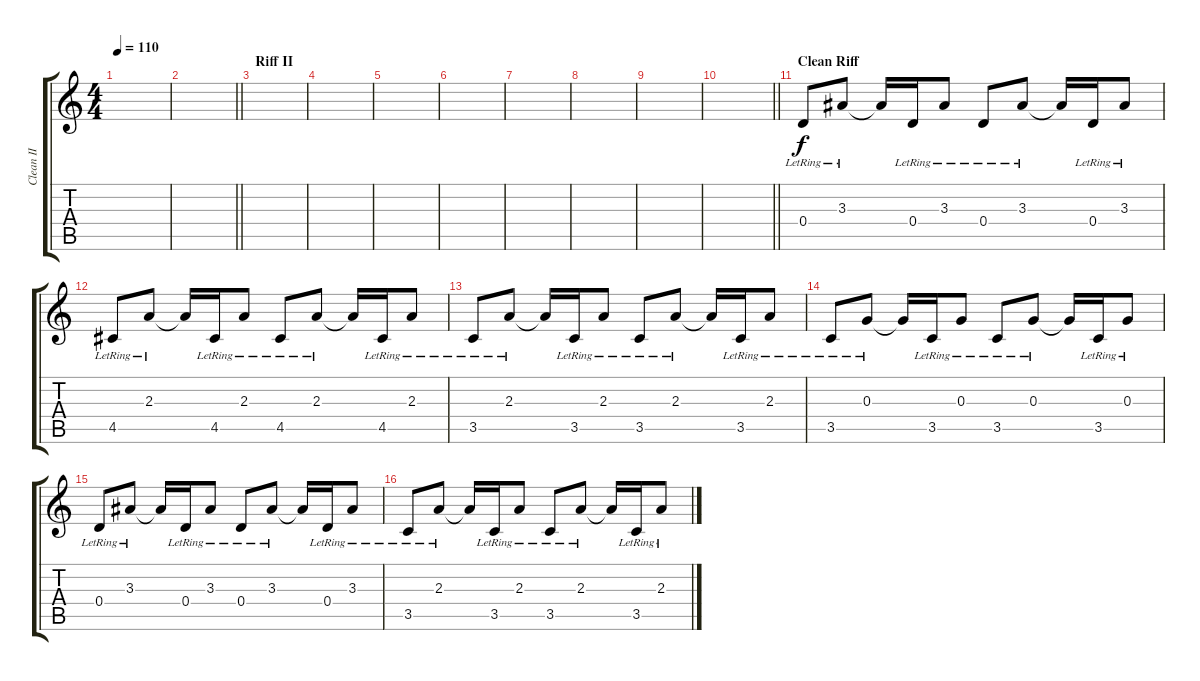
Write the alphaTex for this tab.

\track ("Clean II" "Clean II") {instrument electricguitarjazz}
\staff {score tabs}
\tuning (E4 B3 G3 D3 A2 E2) {hide}
\ts (4 4)
\tempo 110
\clef g2
\ks c
|
\barLineRight lightlight
|
\section ("" "Riff II")
|
|
|
|
|
|
|
\barLineRight lightlight
|
\section ("" "Clean Riff")
0.4{lr}.8 3.3{lr}.8 3.3{t}.16 0.4{lr}.16 3.3{lr}.8 0.4{lr}.8 3.3{lr}.8 3.3{t}.16 0.4{lr}.16 3.3{lr}.8 |
4.5{lr}.8 2.3{lr}.8 2.3{t}.16 4.5{lr}.16 2.3{lr}.8 4.5{lr}.8 2.3{lr}.8 2.3{t}.16 4.5{lr}.16 2.3{lr}.8 |
3.5{lr}.8 2.3{lr}.8 2.3{t}.16 3.5{lr}.16 2.3{lr}.8 3.5{lr}.8 2.3{lr}.8 2.3{t}.16 3.5{lr}.16 2.3{lr}.8 |
3.5{lr}.8 0.3{lr}.8 0.3{t}.16 3.5{lr}.16 0.3{lr}.8 3.5{lr}.8 0.3{lr}.8 0.3{t}.16 3.5{lr}.16 0.3{lr}.8 |
0.4{lr}.8 3.3{lr}.8 3.3{t}.16 0.4{lr}.16 3.3{lr}.8 0.4{lr}.8 3.3{lr}.8 3.3{t}.16 0.4{lr}.16 3.3{lr}.8 |
3.5{lr}.8 2.3{lr}.8 2.3{t}.16 3.5{lr}.16 2.3{lr}.8 3.5{lr}.8 2.3{lr}.8 2.3{t}.16 3.5{lr}.16 2.3{lr}.8
